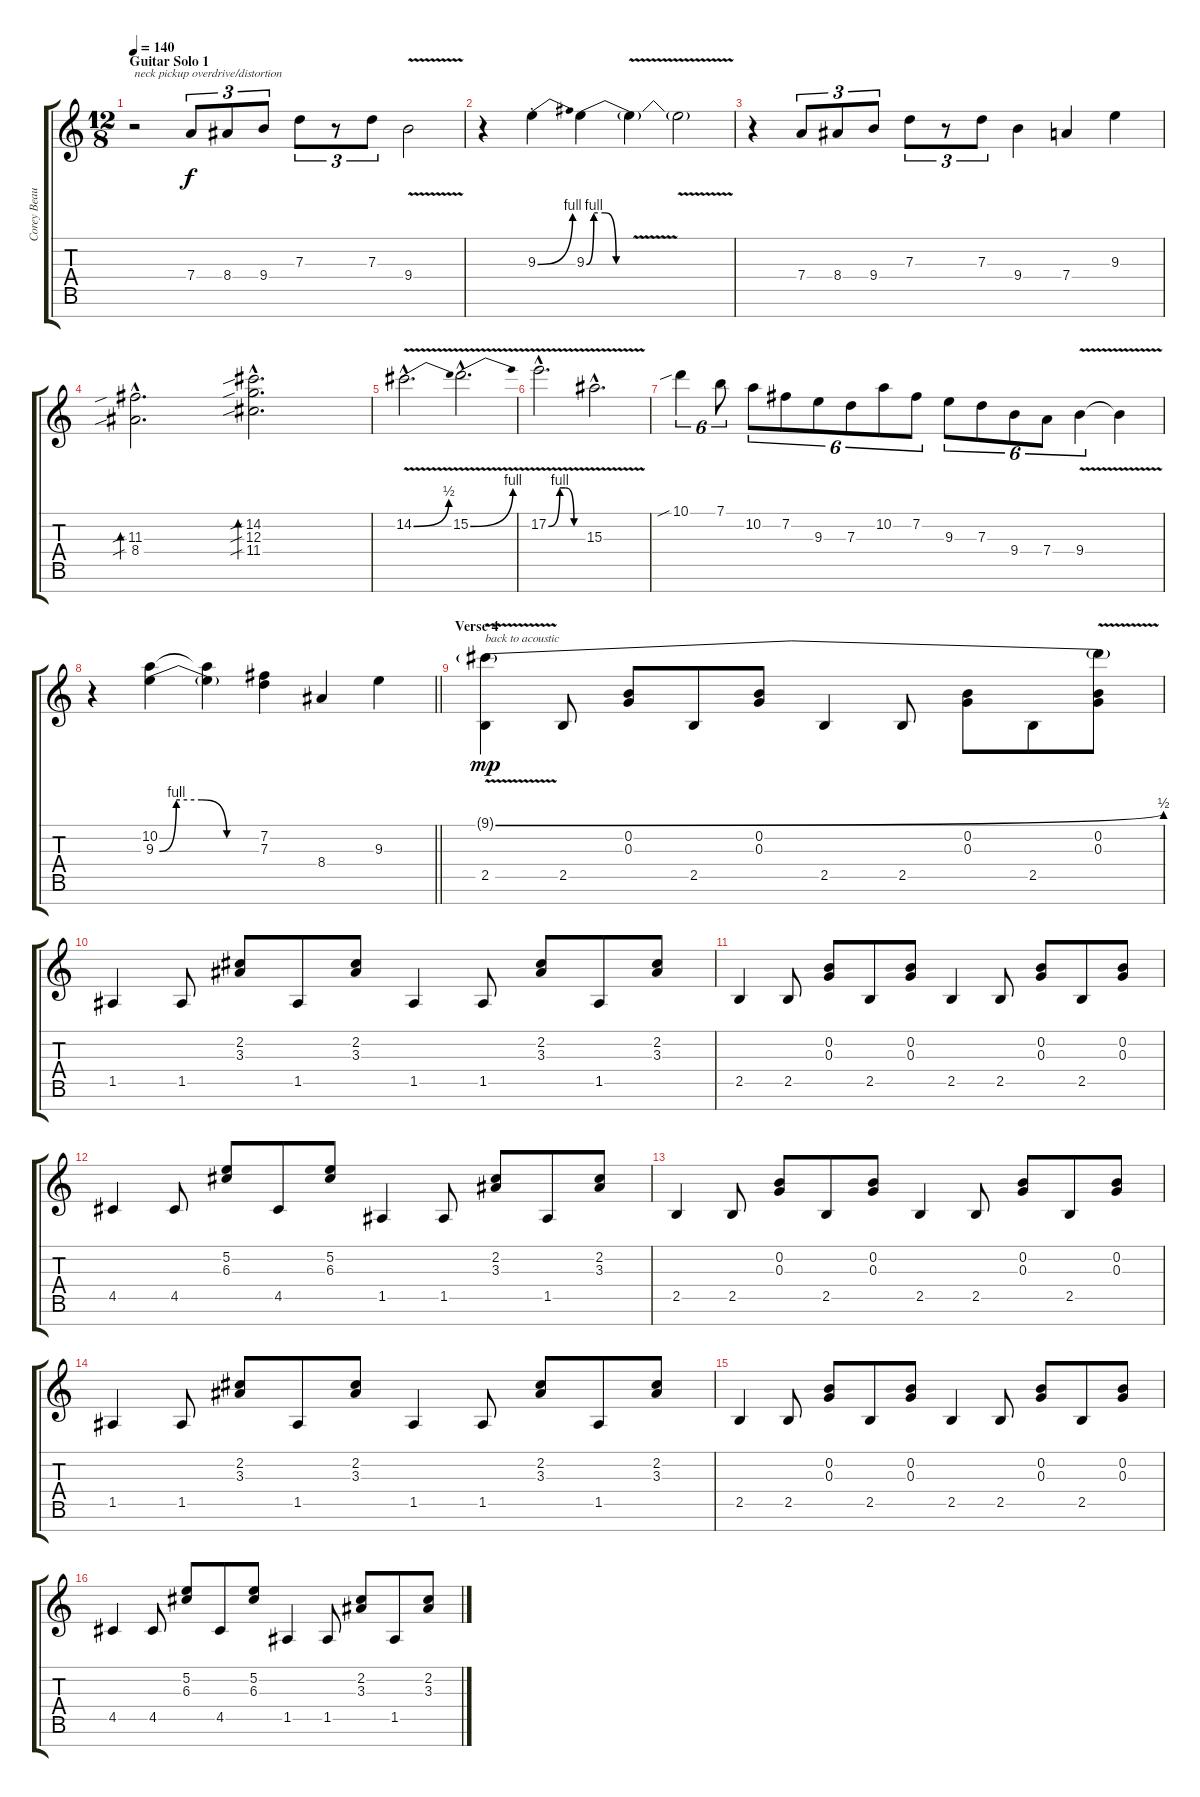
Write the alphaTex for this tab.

\track ("Corey Beaulieu" "Corey Beau") {instrument distortionguitar}
\staff {score tabs}
\tuning (E4 B3 G3 D3 A2 E2 B1) {hide}
\ts (12 8)
\section ("" "Guitar Solo 1")
\tempo 140
\clef g2
\ks c
r.2{txt "neck pickup overdrive/distortion" dy mp instrument distortionguitar} 7.4.8{tu (3 2) dy f} 8.4.8{tu (3 2)} 9.4.8{tu (3 2)} 7.3.8{tu (3 2)} r.8{tu (3 2)} 7.3.8{tu (3 2)} 9.4{v}.2 |
r.4 9.3{be (bend 0 0 60 4) st}.4 9.3{be (custom 0 0 10 4 25 4 40 0 60 0)}.4 9.3{v t}.4 9.3{v t}.2 |
r.4 7.4.8{tu (3 2)} 8.4.8{tu (3 2)} 9.4.8{tu (3 2)} 7.3.8{tu (3 2)} r.8{tu (3 2)} 7.3.8{tu (3 2)} 9.4.4 7.4.4 9.3.4 |
(11.3{sib hac} 8.4{sib hac}).2{d bd 30} (14.2{sib hac} 12.3{sib hac} 11.4{sib hac}).2{d bd 30} |
14.2{be (bend 0 0 60 2) v hac}.2{d} 15.2{be (bend 0 0 60 4) v hac}.2{d} |
17.2{be (custom 0 0 20 4 30 4 45 0 60 0) v hac}.2{d} 15.3{v hac}.2{d} |
10.1{sib}.4{tu (6 4)} 7.1.8{tu (6 4)} 10.2.8{tu (6 4)} 7.2.8{tu (6 4)} 9.3.8{tu (6 4)} 7.3.8{tu (6 4)} 10.2.8{tu (6 4)} 7.2.8{tu (6 4)} 9.3.8{tu (6 4)} 7.3.8{tu (6 4)} 9.4.8{tu (6 4)} 7.4.8{tu (6 4)} 9.4{v}.4{tu (6 4)} 9.4{v t}.4 |
\barLineRight lightlight
r.4 (10.2 9.3{be (custom 0 0 10 4 25 4 40 0 60 0)}).4 (10.2{t} 9.3{t}).4 (7.2 7.3).4 8.4.4 9.3.4 |
\section ("" "Verse 4")
(9.1{be (bend 0 0 60 2) v g} 2.5).4{txt "back to acoustic" dy mp instrument acousticguitarsteel} 2.5.8 (0.2 0.3).8 2.5.8 (0.2 0.3).8 2.5.4 2.5.8 (0.2 0.3).8 2.5.8 (9.1{t} 0.2 0.3).8 |
1.5.4 1.5.8 (2.2 3.3).8 1.5.8 (2.2 3.3).8 1.5.4 1.5.8 (2.2 3.3).8 1.5.8 (2.2 3.3).8 |
2.5.4 2.5.8 (0.2 0.3).8 2.5.8 (0.2 0.3).8 2.5.4 2.5.8 (0.2 0.3).8 2.5.8 (0.2 0.3).8 |
4.5.4 4.5.8 (5.2 6.3).8 4.5.8 (5.2 6.3).8 1.5.4 1.5.8 (2.2 3.3).8 1.5.8 (2.2 3.3).8 |
2.5.4 2.5.8 (0.2 0.3).8 2.5.8 (0.2 0.3).8 2.5.4 2.5.8 (0.2 0.3).8 2.5.8 (0.2 0.3).8 |
1.5.4 1.5.8 (2.2 3.3).8 1.5.8 (2.2 3.3).8 1.5.4 1.5.8 (2.2 3.3).8 1.5.8 (2.2 3.3).8 |
2.5.4 2.5.8 (0.2 0.3).8 2.5.8 (0.2 0.3).8 2.5.4 2.5.8 (0.2 0.3).8 2.5.8 (0.2 0.3).8 |
4.5.4 4.5.8 (5.2 6.3).8 4.5.8 (5.2 6.3).8 1.5.4 1.5.8 (2.2 3.3).8 1.5.8 (2.2 3.3).8
